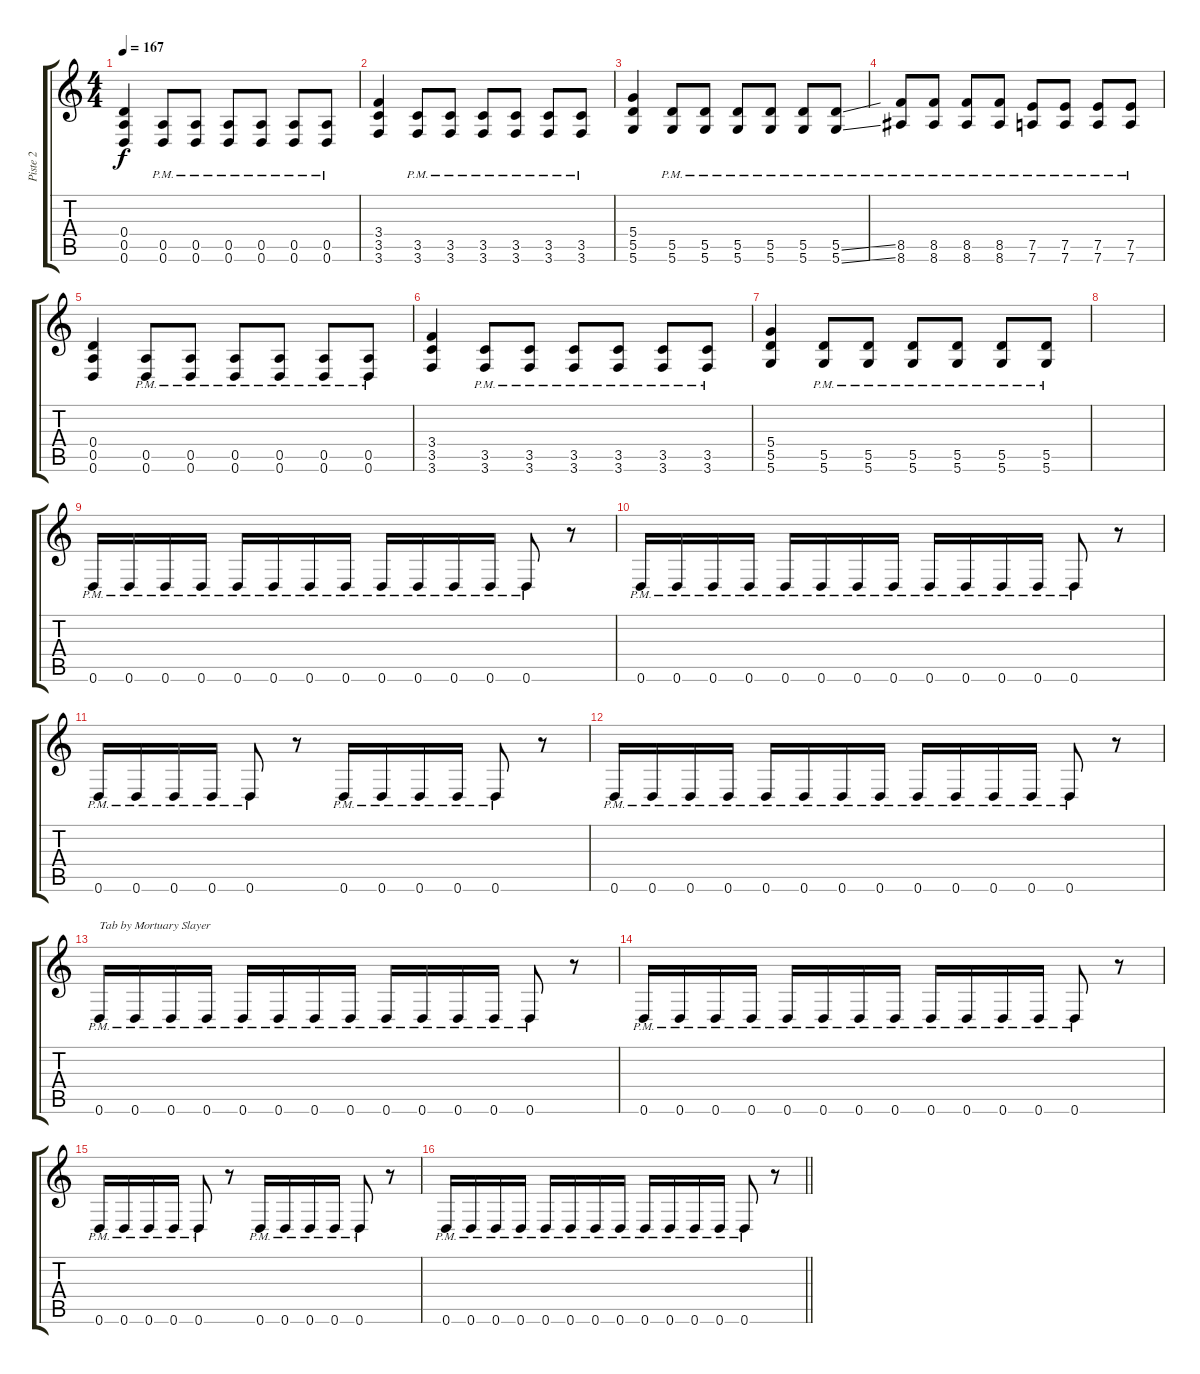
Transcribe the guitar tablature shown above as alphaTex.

\track ("Piste 2" "Piste 2") {instrument distortionguitar}
\staff {score tabs}
\tuning (E4 B3 G3 D3 A2 D2) {hide}
\ts (4 4)
\tempo 167
\clef g2
\ks c
(0.4 0.5 0.6).4{dy f} (0.5{pm} 0.6{pm}).8 (0.5{pm} 0.6{pm}).8 (0.5{pm} 0.6{pm}).8 (0.5{pm} 0.6{pm}).8 (0.5{pm} 0.6{pm}).8 (0.5{pm} 0.6{pm}).8 |
(3.4 3.5 3.6).4 (3.5{pm} 3.6{pm}).8 (3.5{pm} 3.6{pm}).8 (3.5{pm} 3.6{pm}).8 (3.5{pm} 3.6{pm}).8 (3.5{pm} 3.6{pm}).8 (3.5{pm} 3.6{pm}).8 |
(5.4 5.5 5.6).4 (5.5{pm} 5.6{pm}).8 (5.5{pm} 5.6{pm}).8 (5.5{pm} 5.6{pm}).8 (5.5{pm} 5.6{pm}).8 (5.5{pm} 5.6{pm}).8 (5.5{ss pm} 5.6{ss pm}).8 |
(8.5{pm} 8.6{pm}).8 (8.5{pm} 8.6{pm}).8 (8.5{pm} 8.6{pm}).8 (8.5{pm} 8.6{pm}).8 (7.5{pm} 7.6{pm}).8 (7.5{pm} 7.6{pm}).8 (7.5{pm} 7.6{pm}).8 (7.5{pm} 7.6{pm}).8 |
(0.4 0.5 0.6).4 (0.5{pm} 0.6{pm}).8 (0.5{pm} 0.6{pm}).8 (0.5{pm} 0.6{pm}).8 (0.5{pm} 0.6{pm}).8 (0.5{pm} 0.6{pm}).8 (0.5{pm} 0.6{pm}).8 |
(3.4 3.5 3.6).4 (3.5{pm} 3.6{pm}).8 (3.5{pm} 3.6{pm}).8 (3.5{pm} 3.6{pm}).8 (3.5{pm} 3.6{pm}).8 (3.5{pm} 3.6{pm}).8 (3.5{pm} 3.6{pm}).8 |
(5.4 5.5 5.6).4 (5.5{pm} 5.6{pm}).8 (5.5{pm} 5.6{pm}).8 (5.5{pm} 5.6{pm}).8 (5.5{pm} 5.6{pm}).8 (5.5{pm} 5.6{pm}).8 (5.5{pm} 5.6{pm}).8 |
|
0.6{pm}.16{volume 16 balance 8} 0.6{pm}.16 0.6{pm}.16 0.6{pm}.16 0.6{pm}.16 0.6{pm}.16 0.6{pm}.16 0.6{pm}.16 0.6{pm}.16 0.6{pm}.16 0.6{pm}.16 0.6{pm}.16 0.6{pm}.8 r.8 |
0.6{pm}.16 0.6{pm}.16 0.6{pm}.16 0.6{pm}.16 0.6{pm}.16 0.6{pm}.16 0.6{pm}.16 0.6{pm}.16 0.6{pm}.16 0.6{pm}.16 0.6{pm}.16 0.6{pm}.16 0.6{pm}.8 r.8 |
0.6{pm}.16 0.6{pm}.16 0.6{pm}.16 0.6{pm}.16 0.6{pm}.8 r.8 0.6{pm}.16 0.6{pm}.16 0.6{pm}.16 0.6{pm}.16 0.6{pm}.8 r.8 |
0.6{pm}.16 0.6{pm}.16 0.6{pm}.16 0.6{pm}.16 0.6{pm}.16 0.6{pm}.16 0.6{pm}.16 0.6{pm}.16 0.6{pm}.16 0.6{pm}.16 0.6{pm}.16 0.6{pm}.16 0.6{pm}.8 r.8 |
0.6{pm}.16{txt "Tab by Mortuary Slayer"} 0.6{pm}.16 0.6{pm}.16 0.6{pm}.16 0.6{pm}.16 0.6{pm}.16 0.6{pm}.16 0.6{pm}.16 0.6{pm}.16 0.6{pm}.16 0.6{pm}.16 0.6{pm}.16 0.6{pm}.8 r.8 |
0.6{pm}.16{txt ""} 0.6{pm}.16 0.6{pm}.16 0.6{pm}.16 0.6{pm}.16 0.6{pm}.16 0.6{pm}.16 0.6{pm}.16 0.6{pm}.16 0.6{pm}.16 0.6{pm}.16 0.6{pm}.16 0.6{pm}.8 r.8 |
0.6{pm}.16 0.6{pm}.16 0.6{pm}.16 0.6{pm}.16 0.6{pm}.8 r.8 0.6{pm}.16 0.6{pm}.16 0.6{pm}.16 0.6{pm}.16 0.6{pm}.8 r.8 |
\barLineRight lightlight
0.6{pm}.16 0.6{pm}.16 0.6{pm}.16 0.6{pm}.16 0.6{pm}.16 0.6{pm}.16 0.6{pm}.16 0.6{pm}.16 0.6{pm}.16 0.6{pm}.16 0.6{pm}.16 0.6{pm}.16 0.6{pm}.8 r.8
